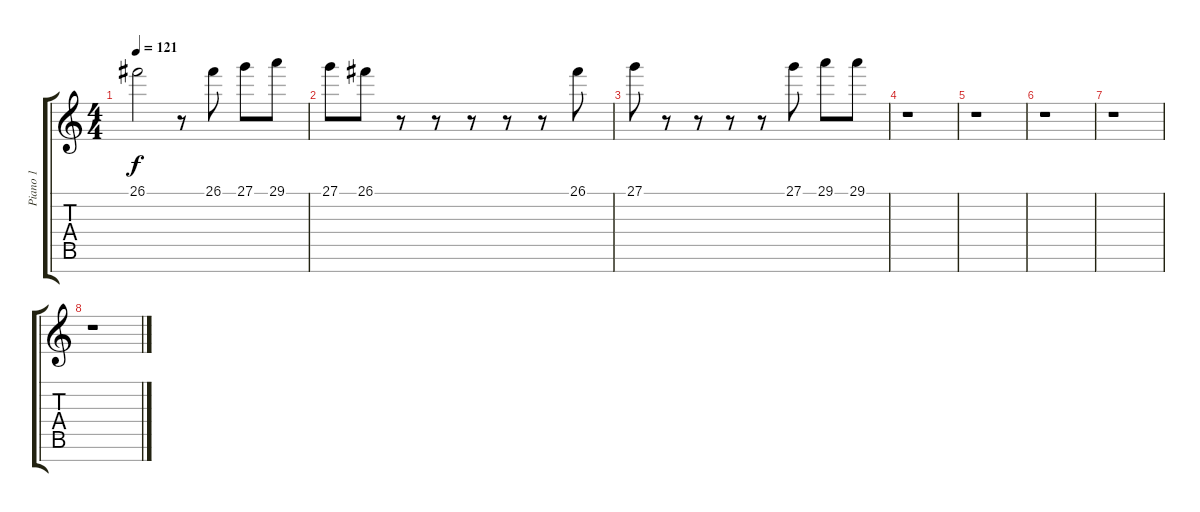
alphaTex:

\track ("Piano 1" "Piano 1") {instrument acousticgrandpiano}
\staff {score tabs}
\tuning (E4 B3 G3 D3 A2 E2 B1) {hide}
\ts (4 4)
\tempo 121
\clef g2
\ks c
26.1.2{dy f} r.8 26.1.8 27.1.8 29.1.8 |
27.1.8 26.1.8 r.8 r.8 r.8 r.8 r.8 26.1.8 |
27.1.8 r.8 r.8 r.8 r.8 27.1.8 29.1.8 29.1.8 |
r.1 |
r.1 |
r.1 |
r.1 |
r.1
